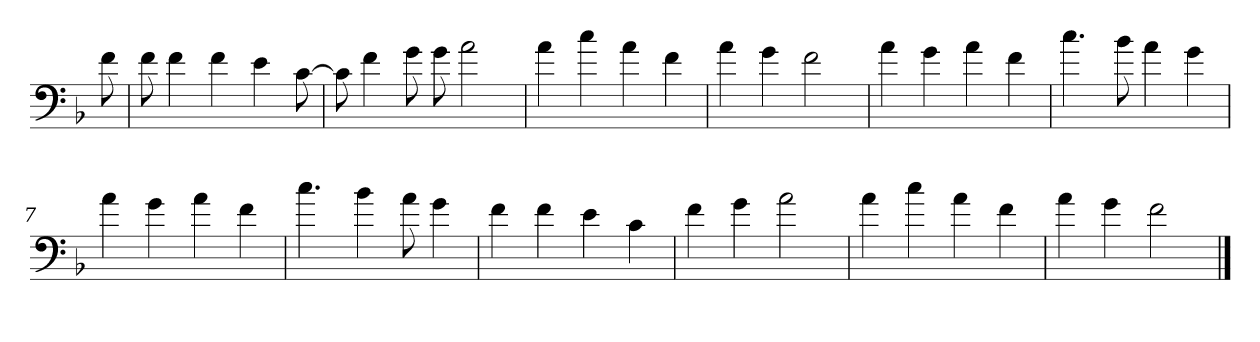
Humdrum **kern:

**kern
*part1
*staff1
*clefF4
*k[b-]
*F:
=
8f
=1
8f
4f
4f
4e
[8c
=2
8c]
4f
8g
8g
2a
=3
4a
4cc
4a
4f
=4
4a
4g
2f
=5
4a
4g
4a
4f
=6
4.cc
8b-
4a
4g
=7
4a
4g
4a
4f
=8
4.cc
4b-
8a
4g
=9
4f
4f
4e
4c
=10
4f
4g
2a
=11
4a
4cc
4a
4f
=12
4a
4g
2f
==
*-
